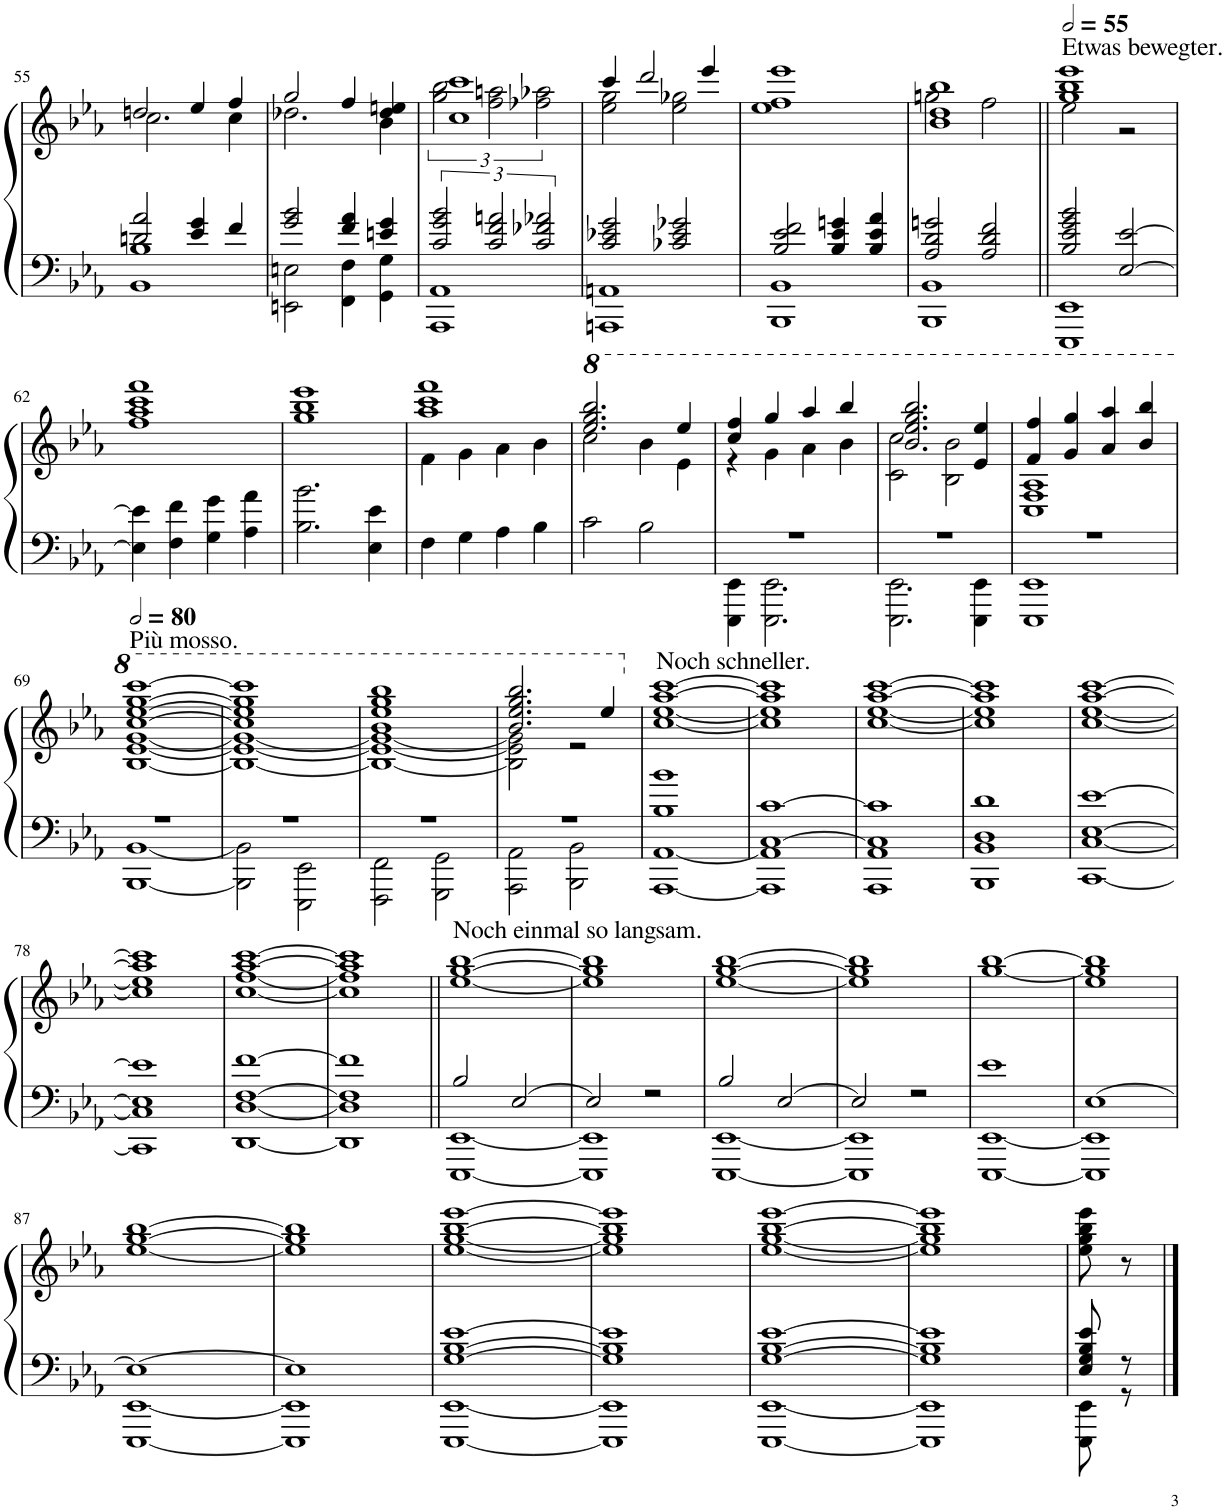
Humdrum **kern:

**kern	**kern
*part1	*part1
*staff2	*staff1
*I"Piano	*
*I'Pno.	*
!!LO:PB:g=z
*clefF4	*clefG2
*k[b-e-a-]	*k[b-e-a-]
*M4/4	*M4/4
=55	=55
*^	*^
2dn/ 2a-/	1BB- 1B-	2ddn/	2.cc\
4e-/ 4g/	.	4ee-/	.
4f/	.	4ff/	4cc\
=56	=56	=56	=56
2g/ 2b-/	2EEn\ 2En\	2gg/	2.dd-X\
4f/ 4a-/	4FF\ 4F\	4ff/	.
4en/ 4g/	4GG\ 4G\	4dd-/ 4een/	4b-\
=57	=57	=57	=57
3c/ 3g/ 3b-/	1AAA- 1AA-	1cc 1ccc	3gg\ 3bb-\
3c/ 3f/ 3an/	.	.	3ff\ 3aan\
3c/ 3f-X/ 3a-X/	.	.	3ff-X\ 3aa-X\
=58	=58	=58	=58
2c/ 2e-X/ 2g/	1AAAn 1AAn	4ccc/	2ee-\ 2gg\
.	.	2ddd/	.
2c-X/ 2e-/ 2g-X/	.	.	2ee-\ 2gg-X\
.	.	4eee-/	.
=59	=59	=59	=59
2B-/ 2e-/ 2f/	1BBB- 1BB-	1eee-	1ee- 1ff
4B-/ 4e-/ 4gn/	.	.	.
4B-/ 4e-/ 4a-/	.	.	.
=60	=60	=60	=60
2A-/ 2d/ 2gn/	1BBB- 1BB-	1b- 1dd 1bb-	2ggn\
2A-/ 2d/ 2f/	.	.	2ff\
=61||	=61||	=61||	=61||
*	*	*MM110	*
!	!	!LO:TX:a:t=Etwas bewegter.	!
2B-/ 2e-/ 2g/ 2b-/	1EEE- 1EE-	1gg 1bb- 1eee-	2ee-\
[2E-/ [2e-/	.	.	2r
*v	*v	*	*
*	*v	*v
!!LO:LB:g=z
=62	=62
4E-\] 4e-\]	1ff 1aa- 1ccc 1fff
4F\ 4f\	.
4G\ 4g\	.
4A-\ 4a-\	.
=63	=63
2.B-\ 2.b-\	1gg 1bb- 1eee-
4E-\ 4e-\	.
=64	=64
*	*^
4F\	1aa- 1ccc 1fff	4f\
4G\	.	4g\
4A-\	.	4a-\
4B-\	.	4b-\
=65	=65	=65
*	*8va	*
2c\	2.eee-/ 2.ggg/ 2.bbb-/	2ccc\
2B-\	.	4bb-\
.	4eee-/	4ee-\
=66	=66	=66
*^	*	*
1r	4EEE-\ 4EE-\	4ccc/ 4fff/	4r
.	2.EEE-\ 2.EE-\	4ggg/	4gg\
.	.	4aaa-/	4aa-\
.	.	4bbb-/	4bb-\
=67	=67	=67	=67
1r	2.EEE-\ 2.EE-\	2.bb-/ 2.eee-/ 2.ggg/ 2.bbb-/	2cc\ 2ccc\
.	.	.	2b-\ 2bb-\
.	4EEE-\ 4EE-\	4ee-/ 4eee-/	.
=68	=68	=68	=68
1r	1EEE- 1EE-	4ff/ 4fff/	1c 1f 1a-
.	.	4gg/ 4ggg/	.
.	.	4aa-/ 4aaa-/	.
.	.	4bb-/ 4bbb-/	.
!!LO:LB:g=z	!!
=69	=69	=69	=69
*	*	*MM160	*
!	!	!LO:TX:a:t=Più mosso.	!
1r	[1BBB- [1BB-	[1ccc [1eee- [1ggg [1cccc	[1b- [1ee- [1gg
=70	=70	=70	=70
1r	2BBB-\] 2BB-\]	1ccc] 1eee-] 1ggg] 1cccc]	1b-_ 1ee-_ 1gg_
.	2EEE-\ 2EE-\	.	.
=71	=71	=71	=71
1r	2FFF\ 2FF\	1bb- 1eee- 1ggg 1bbb-	1b-_ 1ee-_ 1gg_
.	2GGG\ 2GG\	.	.
=72	=72	=72	=72
1r	2AAA-\ 2AA-\	2.bb-/ 2.eee-/ 2.ggg/ 2.bbb-/	2b-\] 2ee-\] 2gg\]
.	2BBB-\ 2BB-\	.	2r
.	.	4eee-/	.
*	*	*v	*v
=73	=73	=73
*	*	*X8va
!	!	!LO:TX:a:t=Noch schneller.
1B- 1b-	[1AAA- [1AA-	[1cc [1ee- [1aa- [1ccc
=74	=74	=74
[1C [1c	1AAA-] 1AA-]	1cc] 1ee-] 1aa-] 1ccc]
=75	=75	=75
1C] 1c]	1AAA- 1AA-	[1cc [1ee- [1aa- [1ccc
=76	=76	=76
1D 1d	1BBB- 1BB-	1cc] 1ee-] 1aa-] 1ccc]
=77	=77	=77
[1E- [1e-	[1CC [1C	[1cc [1ee- [1aa- [1ccc
!!LO:LB:g=z
=78	=78	=78
1E-] 1e-]	1CC] 1C]	1cc] 1ee-] 1aa-] 1ccc]
=79	=79	=79
[1F [1f	[1DD [1D	[1cc [1ff [1aa- [1ccc
=80	=80	=80
1F] 1f]	1DD] 1D]	1cc] 1ff] 1aa-] 1ccc]
=81||	=81||	=81||
!	!	!LO:TX:a:t=Noch einmal so langsam.
2B-/	[1EEE- [1EE-	[1ee- [1gg [1bb-
[2E-/	.	.
=82	=82	=82
2E-/]	1EEE-] 1EE-]	1ee-] 1gg] 1bb-]
2r	.	.
=83	=83	=83
2B-/	[1EEE- [1EE-	[1ee- [1gg [1bb-
[2E-/	.	.
=84	=84	=84
2E-/]	1EEE-] 1EE-]	1ee-] 1gg] 1bb-]
2r	.	.
=85	=85	=85
1e-	[1EEE- [1EE-	[1gg [1bb-
=86	=86	=86
[1E-	1EEE-] 1EE-]	1ee- 1gg] 1bb-]
!!LO:LB:g=z
=87	=87	=87
1E-_	[1EEE- [1EE-	[1ee- [1gg [1bb-
=88	=88	=88
1E-]	1EEE-] 1EE-]	1ee-] 1gg] 1bb-]
=89	=89	=89
[1G [1B- [1e-	[1EEE- [1EE-	[1ee- [1gg [1bb- [1eee-
=90	=90	=90
1G] 1B-] 1e-]	1EEE-] 1EE-]	1ee-] 1gg] 1bb-] 1eee-]
=91	=91	=91
[1G [1B- [1e-	[1EEE- [1EE-	[1ee- [1gg [1bb- [1eee-
=92	=92	=92
1G] 1B-] 1e-]	1EEE-] 1EE-]	1ee-] 1gg] 1bb-] 1eee-]
=93	=93	=93
8E-/ 8G/ 8B-/ 8e-/	8EEE-\ 8EE-\	8ee-\ 8gg\ 8bb-\ 8eee-\
8r	8r	8r
*v	*v	*
==	==
*-	*-
